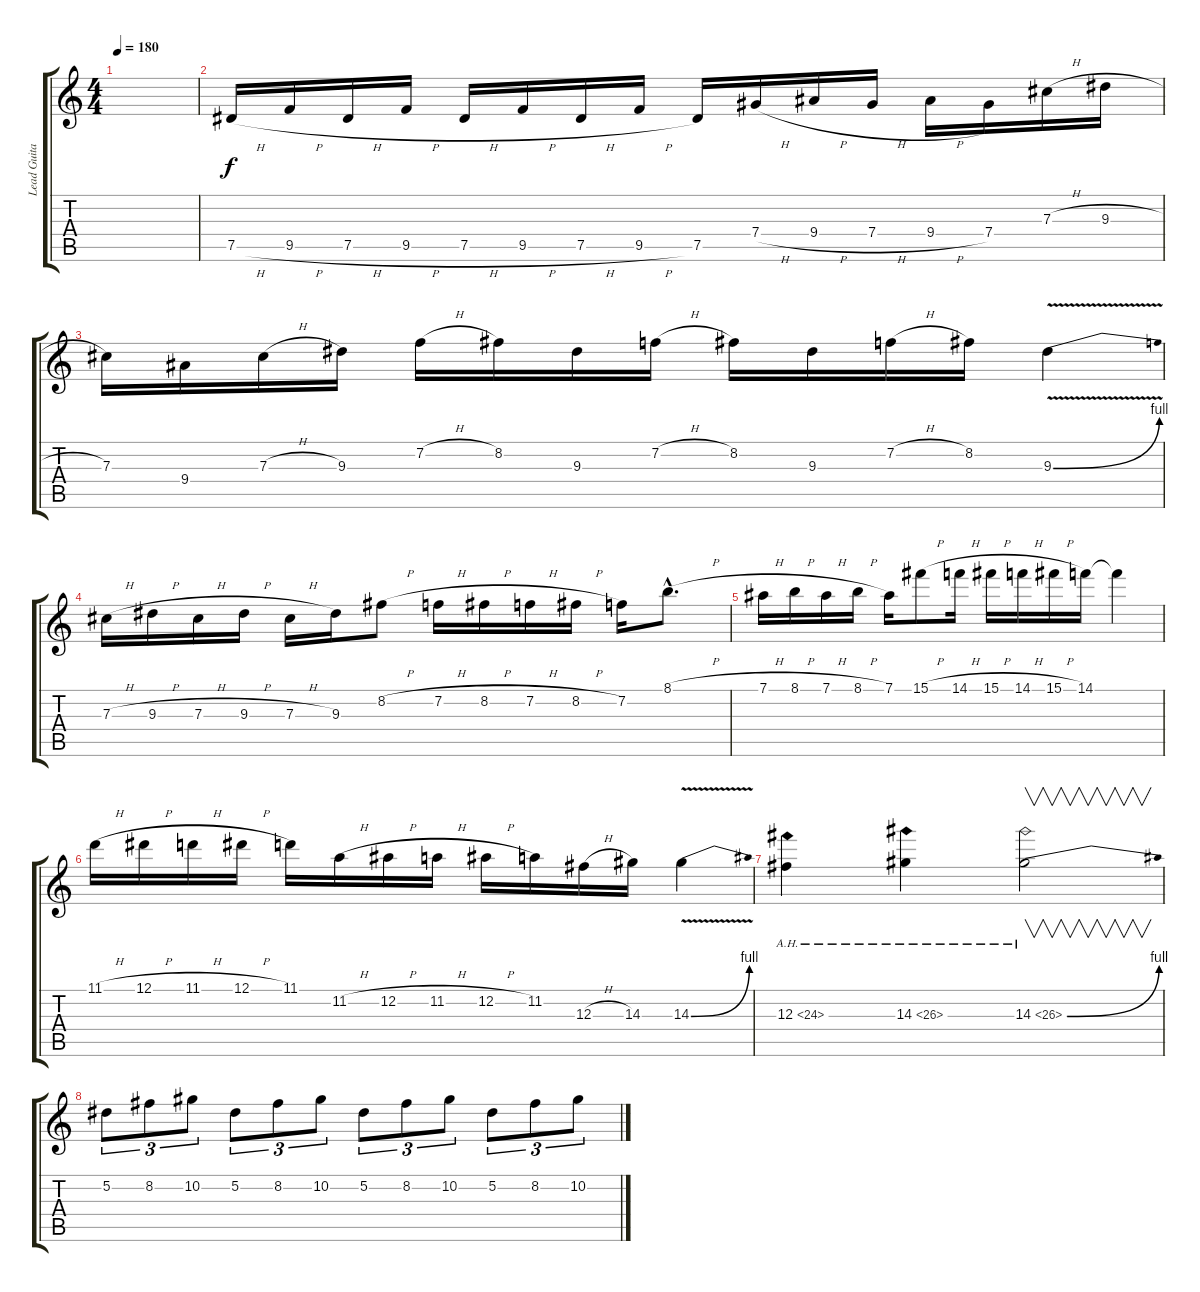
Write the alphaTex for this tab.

\track ("Lead Guitar" "Lead Guita") {instrument distortionguitar}
\staff {score tabs}
\tuning (Eb4 Bb3 Gb3 Db3 Ab2 Eb2) {hide}
\ts (4 4)
\tempo 180
\clef g2
\ks c
|
7.5{h}.16 9.5{h}.16 7.5{h}.16 9.5{h}.16 7.5{h}.16 9.5{h}.16 7.5{h}.16 9.5{h}.16 7.5.16 7.4{h}.16 9.4{h}.16 7.4{h}.16 9.4{h}.16 7.4.16 7.3{h}.16 9.3{h}.16 |
7.3.16 9.4.16 7.3{h}.16 9.3.16 7.2{h}.16 8.2.16 9.3.16 7.2{h}.16 8.2.16 9.3.16 7.2{h}.16 8.2.16 9.3{be (bend 0 0 60 4) v}.4 |
7.3{h}.16 9.3{h}.16 7.3{h}.16 9.3{h}.16 7.3{h}.16 9.3.16 8.2{h}.8 7.2{h}.16 8.2{h}.16 7.2{h}.16 8.2{h}.16 7.2.16 8.1{h hac}.8{d} |
7.1{h}.16 8.1{h}.16 7.1{h}.16 8.1{h}.16 7.1.16 15.1{h}.8 14.1{h}.16 15.1{h}.16 14.1{h}.16 15.1{h}.16 14.1.16 14.1{t}.4 |
11.1{h}.16 12.1{h}.16 11.1{h}.16 12.1{h}.16 11.1.16 11.2{h}.16 12.2{h}.16 11.2{h}.16 12.2{h}.16 11.2.16 12.3{h}.16 14.3.16 14.3{be (bend 0 0 60 4) v}.4 |
12.3{ah 12}.4 14.3{ah 12}.4 14.3{be (bend 0 0 60 4) ah 12}.2{v} |
5.2.8{tu (3 2)} 8.2.8{tu (3 2)} 10.2.8{tu (3 2)} 5.2.8{tu (3 2)} 8.2.8{tu (3 2)} 10.2.8{tu (3 2)} 5.2.8{tu (3 2)} 8.2.8{tu (3 2)} 10.2.8{tu (3 2)} 5.2.8{tu (3 2)} 8.2.8{tu (3 2)} 10.2.8{tu (3 2)}
